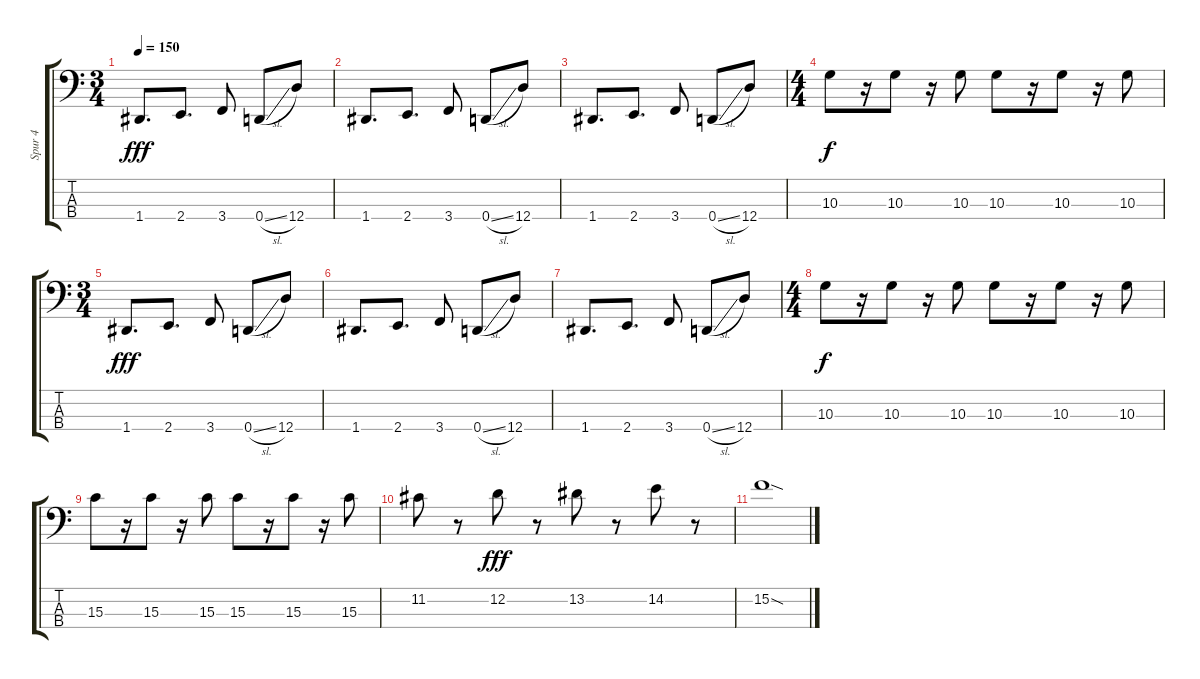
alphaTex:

\track ("Spur 4" "Spur 4") {instrument electricbassfinger}
\staff {score tabs}
\tuning (G2 D2 A1 D1) {hide}
\ts (3 4)
\tempo 150
\clef f4
\ks c
1.4.8{d dy fff} 2.4.8{d} 3.4.8 0.4{sl}.8 12.4.8 |
1.4.8{d} 2.4.8{d} 3.4.8 0.4{sl}.8 12.4.8 |
1.4.8{d} 2.4.8{d} 3.4.8 0.4{sl}.8 12.4.8 |
\ts (4 4)
10.3.8{dy f} r.16 10.3.8 r.16 10.3.8 10.3.8 r.16 10.3.8 r.16 10.3.8 |
\ts (3 4)
1.4.8{d dy fff} 2.4.8{d} 3.4.8 0.4{sl}.8 12.4.8 |
1.4.8{d} 2.4.8{d} 3.4.8 0.4{sl}.8 12.4.8 |
1.4.8{d} 2.4.8{d} 3.4.8 0.4{sl}.8 12.4.8 |
\ts (4 4)
10.3.8{dy f} r.16 10.3.8 r.16 10.3.8 10.3.8 r.16 10.3.8 r.16 10.3.8 |
15.3.8 r.16 15.3.8 r.16 15.3.8 15.3.8 r.16 15.3.8 r.16 15.3.8 |
11.2.8 r.8 12.2.8{dy fff} r.8 13.2.8 r.8 14.2.8 r.8 |
15.2{sod}.1
